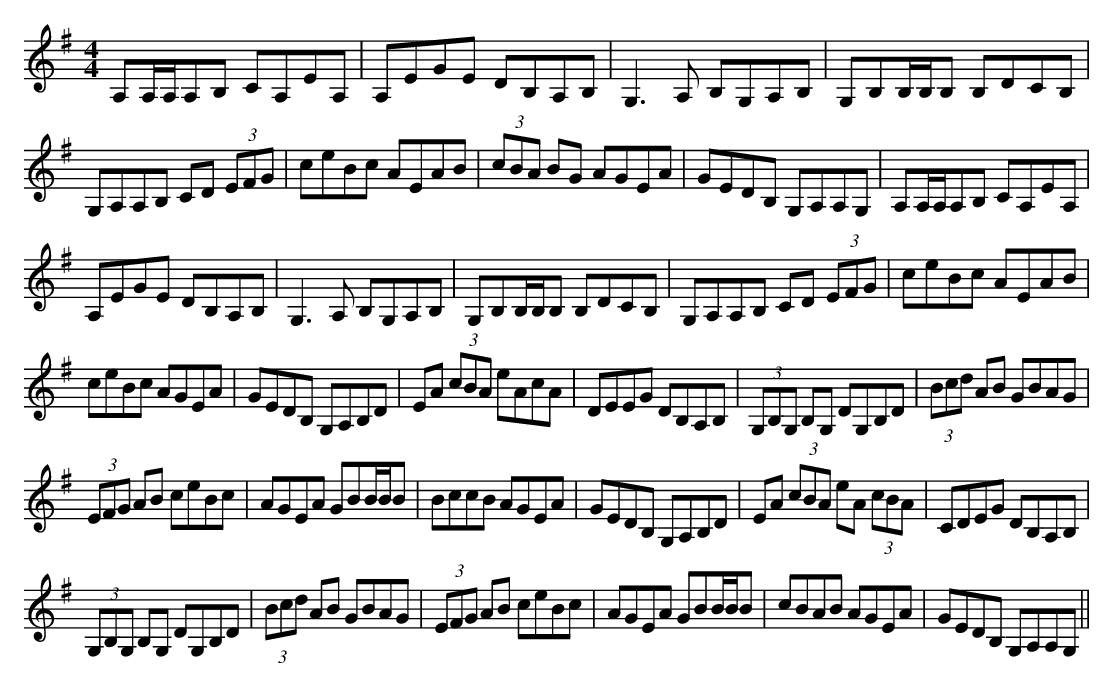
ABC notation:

X:1
M:4/4
K:Ador
A,A,/A,/A,B, CA,EA,|A,EGE DB,A,B,|G,3 A, B,G,A,B,|G,B,B,/B,/B, B,DCB,|
G,A,A,B, CD (3EFG|ceBc AEAB|(3cBA BG AGEA|GEDB, G,A,A,G,|A,A,/A,/A,B, CA,EA,|
A,EGE DB,A,B,|G,3 A, B,G,A,B,|G,B,B,/B,/B, B,DCB,|G,A,A,B, CD (3EFG|ceBc AEAB|
ceBc AGEA|GEDB, G,A,B,D|EA (3cBA eAcA|DEEG DB,A,B,|(3G,B,G, B,G, DG,B,D|(3Bcd AB GBAG|
(3EFG AB ceBc|AGEA GBB/B/B|BccB AGEA|GEDB, G,A,B,D|EA (3cBA eA (3cBA|CDEG DB,A,B,|
(3G,B,G, B,G, DG,B,D|(3Bcd AB GBAG|(3EFG AB ceBc|AGEA GBB/B/B|cBAB AGEA|GEDB, G,A,A,G,||
